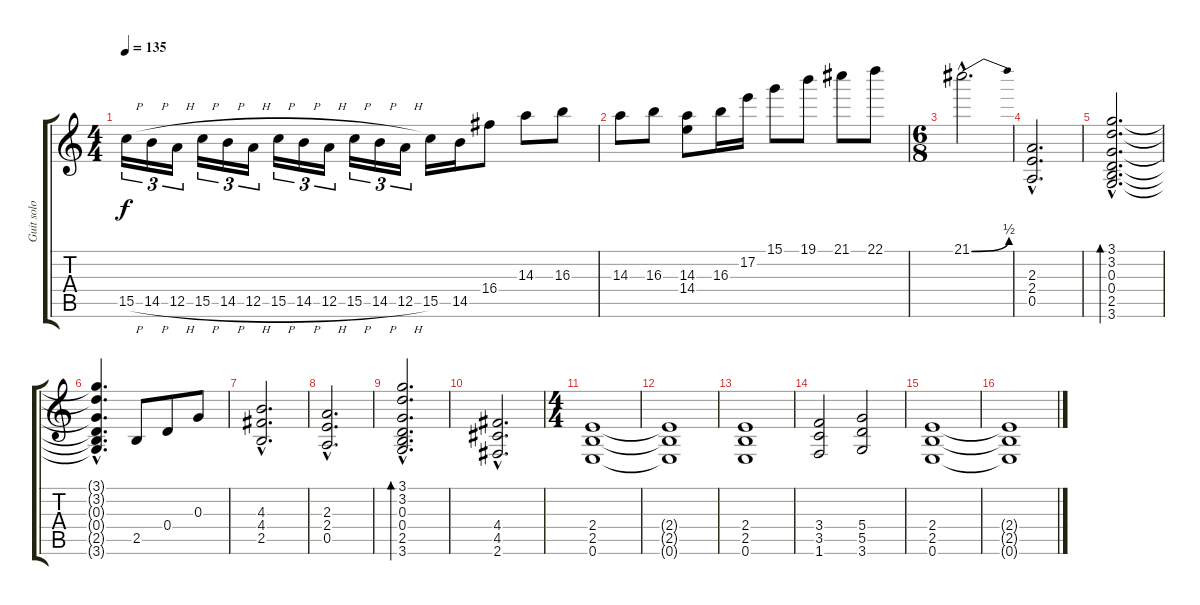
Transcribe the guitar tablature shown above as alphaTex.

\track ("Guit solo" "Guit solo") {instrument overdrivenguitar}
\staff {score tabs}
\tuning (E4 B3 G3 D3 A2 E2) {hide}
\ts (4 4)
\tempo 135
\clef g2
\ks c
15.5{h}.16{tu (3 2) dy f} 14.5{h}.16{tu (3 2)} 12.5{h}.16{tu (3 2)} 15.5{h}.16{tu (3 2)} 14.5{h}.16{tu (3 2)} 12.5{h}.16{tu (3 2)} 15.5{h}.16{tu (3 2)} 14.5{h}.16{tu (3 2)} 12.5{h}.16{tu (3 2)} 15.5{h}.16{tu (3 2)} 14.5{h}.16{tu (3 2)} 12.5{h}.16{tu (3 2)} 15.5.16 14.5.16 16.4.8 14.3.8 16.3.8 |
14.3.8 16.3.8 (14.3 14.4).8 16.3.16 17.2.16 15.1.8 19.1.8 21.1.8 22.1.8 |
\ts (6 8)
21.1{be (bend 0 0 60 2) hac}.2{d} |
(2.3{hac} 2.4{hac} 0.5{hac}).2{d volume 10} |
(3.1{hac} 3.2{hac} 0.3{hac} 0.4{hac} 2.5{hac} 3.6{hac}).2{d bd 240} |
(3.1{hac t} 3.2{hac t} 0.3{hac t} 0.4{hac t} 2.5{hac t} 3.6{hac t}).4{d} 2.5.8 0.4.8 0.3.8 |
(4.3{hac} 4.4{hac} 2.5{hac}).2{d} |
(2.3{hac} 2.4{hac} 0.5{hac}).2{d} |
(3.1{hac} 3.2{hac} 0.3{hac} 0.4{hac} 2.5{hac} 3.6{hac}).2{d bd 240} |
(4.4{hac} 4.5{hac} 2.6{hac}).2{d} |
\ts (4 4)
(2.4 2.5 0.6).1 |
(2.4{t} 2.5{t} 0.6{t}).1 |
(2.4 2.5 0.6).1 |
(3.4 3.5 1.6).2 (5.4 5.5 3.6).2 |
(2.4 2.5 0.6).1 |
(2.4{t} 2.5{t} 0.6{t}).1
